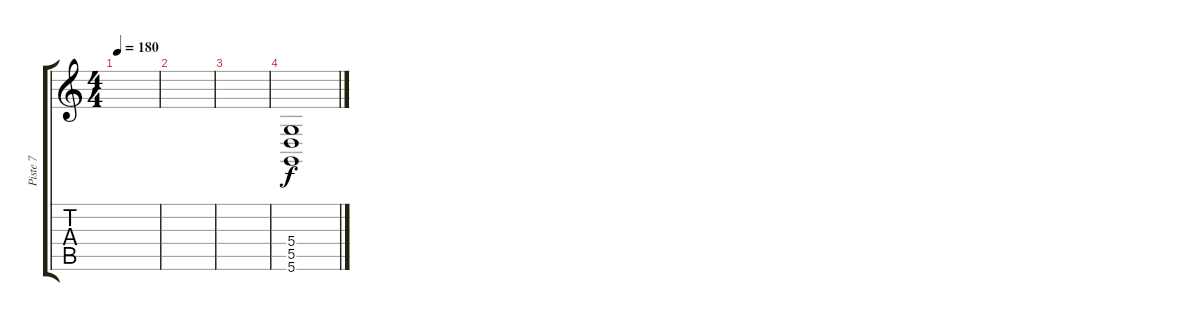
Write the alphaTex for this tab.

\track ("Piste 7" "Piste 7") {instrument reversecymbal}
\staff {score tabs}
\tuning (E4 B3 G3 D3 A2 D2) {hide}
\ts (4 4)
\tempo 180
\clef g2
\ks c
|
|
|
(5.4 5.5 5.6).1
